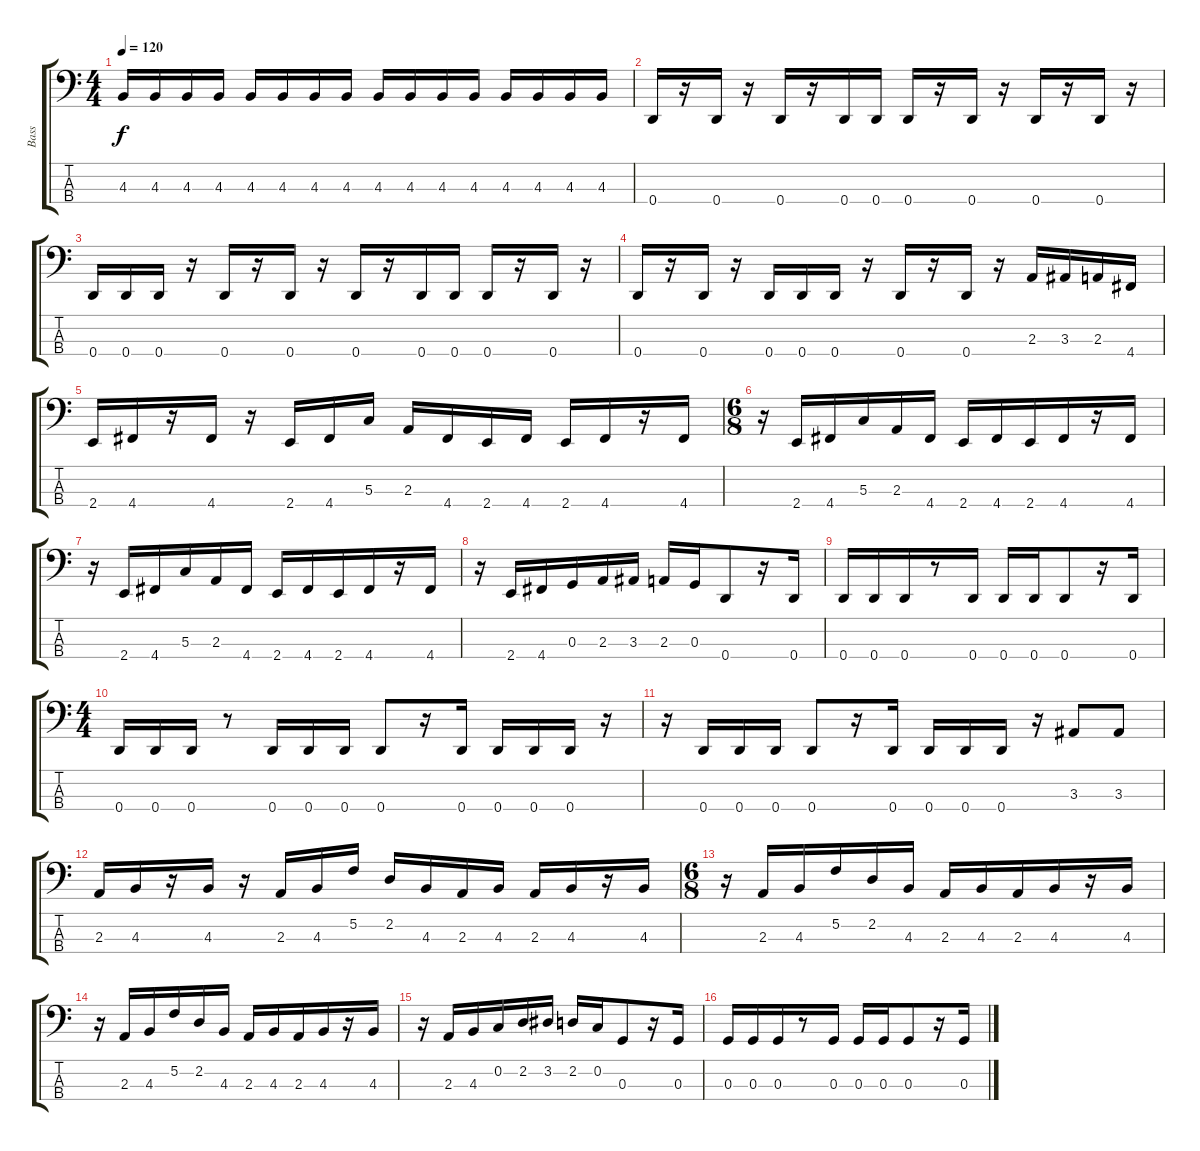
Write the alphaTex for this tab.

\track ("Bass" "Bass") {instrument electricbassfinger}
\staff {score tabs}
\tuning (F2 C2 G1 D1) {hide}
\ts (4 4)
\tempo 120
\clef f4
\ks c
4.3.16{dy f} 4.3.16 4.3.16 4.3.16 4.3.16 4.3.16 4.3.16 4.3.16 4.3.16 4.3.16 4.3.16 4.3.16 4.3.16 4.3.16 4.3.16 4.3.16 |
0.4.16 r.16 0.4.16 r.16 0.4.16 r.16 0.4.16 0.4.16 0.4.16 r.16 0.4.16 r.16 0.4.16 r.16 0.4.16 r.16 |
0.4.16 0.4.16 0.4.16 r.16 0.4.16 r.16 0.4.16 r.16 0.4.16 r.16 0.4.16 0.4.16 0.4.16 r.16 0.4.16 r.16 |
0.4.16 r.16 0.4.16 r.16 0.4.16 0.4.16 0.4.16 r.16 0.4.16 r.16 0.4.16 r.16 2.3.16 3.3.16 2.3.16 4.4.16 |
2.4.16 4.4.16 r.16 4.4.16 r.16 2.4.16 4.4.16 5.3.16 2.3.16 4.4.16 2.4.16 4.4.16 2.4.16 4.4.16 r.16 4.4.16 |
\ts (6 8)
r.16 2.4.16 4.4.16 5.3.16 2.3.16 4.4.16 2.4.16 4.4.16 2.4.16 4.4.16 r.16 4.4.16 |
r.16 2.4.16 4.4.16 5.3.16 2.3.16 4.4.16 2.4.16 4.4.16 2.4.16 4.4.16 r.16 4.4.16 |
r.16 2.4.16 4.4.16 0.3.16 2.3.16 3.3.16 2.3.16 0.3.16 0.4.8 r.16 0.4.16 |
0.4.16 0.4.16 0.4.16 r.8 0.4.16 0.4.16 0.4.16 0.4.8 r.16 0.4.16 |
\ts (4 4)
0.4.16 0.4.16 0.4.16 r.8 0.4.16 0.4.16 0.4.16 0.4.8 r.16 0.4.16 0.4.16 0.4.16 0.4.16 r.16 |
r.16 0.4.16 0.4.16 0.4.16 0.4.8 r.16 0.4.16 0.4.16 0.4.16 0.4.16 r.16 3.3.8 3.3.8 |
2.3.16 4.3.16 r.16 4.3.16 r.16 2.3.16 4.3.16 5.2.16 2.2.16 4.3.16 2.3.16 4.3.16 2.3.16 4.3.16 r.16 4.3.16 |
\ts (6 8)
r.16 2.3.16 4.3.16 5.2.16 2.2.16 4.3.16 2.3.16 4.3.16 2.3.16 4.3.16 r.16 4.3.16 |
r.16 2.3.16 4.3.16 5.2.16 2.2.16 4.3.16 2.3.16 4.3.16 2.3.16 4.3.16 r.16 4.3.16 |
r.16 2.3.16 4.3.16 0.2.16 2.2.16 3.2.16 2.2.16 0.2.16 0.3.8 r.16 0.3.16 |
0.3.16 0.3.16 0.3.16 r.8 0.3.16 0.3.16 0.3.16 0.3.8 r.16 0.3.16
